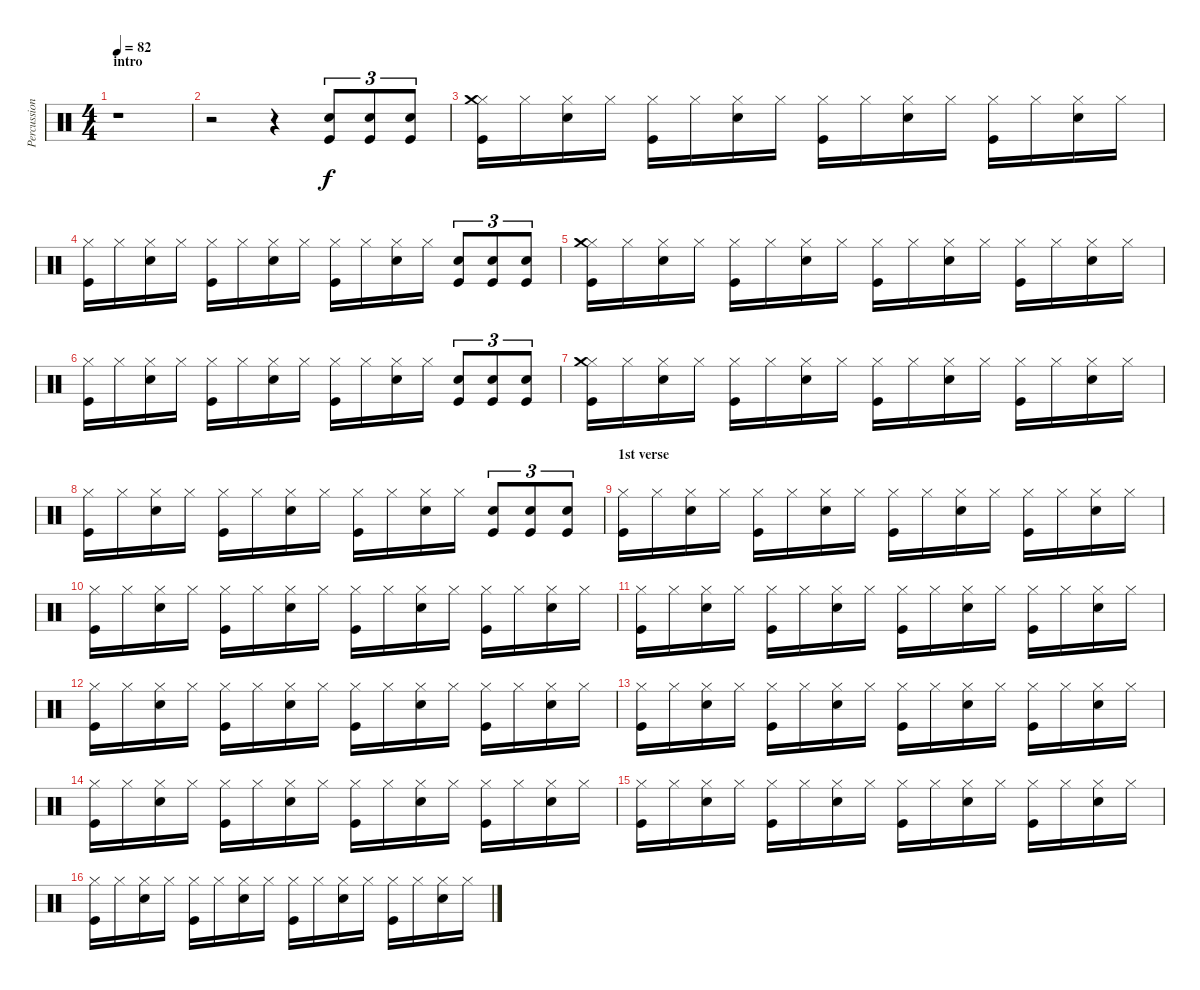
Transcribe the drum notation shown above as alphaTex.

\track ("Percussions" "Percussion") {instrument percussion}
\staff {score}
\articulation defaults
\ts (4 4)
\section ("" "intro")
\tempo 82
\clef neutral
\ks c
r.1{dy f} |
r.2 r.4 ("Snare (hit) 2" "Kick (hit)").8{tu (3 2)} ("Snare (hit) 2" "Kick (hit)").8{tu (3 2)} ("Snare (hit) 2" "Kick (hit)").8{tu (3 2)} |
("Hi-Hat (closed)" "Crash medium (hit)" "Kick (hit)").16 "Hi-Hat (closed)".16 ("Hi-Hat (closed)" "Snare (hit) 2").16 "Hi-Hat (closed)".16 ("Hi-Hat (closed)" "Kick (hit)").16 "Hi-Hat (closed)".16 ("Hi-Hat (closed)" "Snare (hit) 2").16 "Hi-Hat (closed)".16 ("Hi-Hat (closed)" "Kick (hit)").16 "Hi-Hat (closed)".16 ("Hi-Hat (closed)" "Snare (hit) 2").16 "Hi-Hat (closed)".16 ("Hi-Hat (closed)" "Kick (hit)").16 "Hi-Hat (closed)".16 ("Hi-Hat (closed)" "Snare (hit) 2").16 "Hi-Hat (closed)".16 |
("Hi-Hat (closed)" "Kick (hit)").16 "Hi-Hat (closed)".16 ("Hi-Hat (closed)" "Snare (hit) 2").16 "Hi-Hat (closed)".16 ("Hi-Hat (closed)" "Kick (hit)").16 "Hi-Hat (closed)".16 ("Hi-Hat (closed)" "Snare (hit) 2").16 "Hi-Hat (closed)".16 ("Hi-Hat (closed)" "Kick (hit)").16 "Hi-Hat (closed)".16 ("Hi-Hat (closed)" "Snare (hit) 2").16 "Hi-Hat (closed)".16 ("Snare (hit) 2" "Kick (hit)").8{tu (3 2)} ("Snare (hit) 2" "Kick (hit)").8{tu (3 2)} ("Snare (hit) 2" "Kick (hit)").8{tu (3 2)} |
("Hi-Hat (closed)" "Crash medium (hit)" "Kick (hit)").16 "Hi-Hat (closed)".16 ("Hi-Hat (closed)" "Snare (hit) 2").16 "Hi-Hat (closed)".16 ("Hi-Hat (closed)" "Kick (hit)").16 "Hi-Hat (closed)".16 ("Hi-Hat (closed)" "Snare (hit) 2").16 "Hi-Hat (closed)".16 ("Hi-Hat (closed)" "Kick (hit)").16 "Hi-Hat (closed)".16 ("Hi-Hat (closed)" "Snare (hit) 2").16 "Hi-Hat (closed)".16 ("Hi-Hat (closed)" "Kick (hit)").16 "Hi-Hat (closed)".16 ("Hi-Hat (closed)" "Snare (hit) 2").16 "Hi-Hat (closed)".16 |
("Hi-Hat (closed)" "Kick (hit)").16 "Hi-Hat (closed)".16 ("Hi-Hat (closed)" "Snare (hit) 2").16 "Hi-Hat (closed)".16 ("Hi-Hat (closed)" "Kick (hit)").16 "Hi-Hat (closed)".16 ("Hi-Hat (closed)" "Snare (hit) 2").16 "Hi-Hat (closed)".16 ("Hi-Hat (closed)" "Kick (hit)").16 "Hi-Hat (closed)".16 ("Hi-Hat (closed)" "Snare (hit) 2").16 "Hi-Hat (closed)".16 ("Snare (hit) 2" "Kick (hit)").8{tu (3 2)} ("Snare (hit) 2" "Kick (hit)").8{tu (3 2)} ("Snare (hit) 2" "Kick (hit)").8{tu (3 2)} |
("Hi-Hat (closed)" "Crash medium (hit)" "Kick (hit)").16 "Hi-Hat (closed)".16 ("Hi-Hat (closed)" "Snare (hit) 2").16 "Hi-Hat (closed)".16 ("Hi-Hat (closed)" "Kick (hit)").16 "Hi-Hat (closed)".16 ("Hi-Hat (closed)" "Snare (hit) 2").16 "Hi-Hat (closed)".16 ("Hi-Hat (closed)" "Kick (hit)").16 "Hi-Hat (closed)".16 ("Hi-Hat (closed)" "Snare (hit) 2").16 "Hi-Hat (closed)".16 ("Hi-Hat (closed)" "Kick (hit)").16 "Hi-Hat (closed)".16 ("Hi-Hat (closed)" "Snare (hit) 2").16 "Hi-Hat (closed)".16 |
("Hi-Hat (closed)" "Kick (hit)").16 "Hi-Hat (closed)".16 ("Hi-Hat (closed)" "Snare (hit) 2").16 "Hi-Hat (closed)".16 ("Hi-Hat (closed)" "Kick (hit)").16 "Hi-Hat (closed)".16 ("Hi-Hat (closed)" "Snare (hit) 2").16 "Hi-Hat (closed)".16 ("Hi-Hat (closed)" "Kick (hit)").16 "Hi-Hat (closed)".16 ("Hi-Hat (closed)" "Snare (hit) 2").16 "Hi-Hat (closed)".16 ("Snare (hit) 2" "Kick (hit)").8{tu (3 2)} ("Snare (hit) 2" "Kick (hit)").8{tu (3 2)} ("Snare (hit) 2" "Kick (hit)").8{tu (3 2)} |
\section ("" "1st verse")
("Hi-Hat (closed)" "Kick (hit)").16 "Hi-Hat (closed)".16 ("Hi-Hat (closed)" "Snare (hit) 2").16 "Hi-Hat (closed)".16 ("Hi-Hat (closed)" "Kick (hit)").16 "Hi-Hat (closed)".16 ("Hi-Hat (closed)" "Snare (hit) 2").16 "Hi-Hat (closed)".16 ("Hi-Hat (closed)" "Kick (hit)").16 "Hi-Hat (closed)".16 ("Hi-Hat (closed)" "Snare (hit) 2").16 "Hi-Hat (closed)".16 ("Hi-Hat (closed)" "Kick (hit)").16 "Hi-Hat (closed)".16 ("Hi-Hat (closed)" "Snare (hit) 2").16 "Hi-Hat (closed)".16 |
("Hi-Hat (closed)" "Kick (hit)").16 "Hi-Hat (closed)".16 ("Hi-Hat (closed)" "Snare (hit) 2").16 "Hi-Hat (closed)".16 ("Hi-Hat (closed)" "Kick (hit)").16 "Hi-Hat (closed)".16 ("Hi-Hat (closed)" "Snare (hit) 2").16 "Hi-Hat (closed)".16 ("Hi-Hat (closed)" "Kick (hit)").16 "Hi-Hat (closed)".16 ("Hi-Hat (closed)" "Snare (hit) 2").16 "Hi-Hat (closed)".16 ("Hi-Hat (closed)" "Kick (hit)").16 "Hi-Hat (closed)".16 ("Hi-Hat (closed)" "Snare (hit) 2").16 "Hi-Hat (closed)".16 |
("Hi-Hat (closed)" "Kick (hit)").16 "Hi-Hat (closed)".16 ("Hi-Hat (closed)" "Snare (hit) 2").16 "Hi-Hat (closed)".16 ("Hi-Hat (closed)" "Kick (hit)").16 "Hi-Hat (closed)".16 ("Hi-Hat (closed)" "Snare (hit) 2").16 "Hi-Hat (closed)".16 ("Hi-Hat (closed)" "Kick (hit)").16 "Hi-Hat (closed)".16 ("Hi-Hat (closed)" "Snare (hit) 2").16 "Hi-Hat (closed)".16 ("Hi-Hat (closed)" "Kick (hit)").16 "Hi-Hat (closed)".16 ("Hi-Hat (closed)" "Snare (hit) 2").16 "Hi-Hat (closed)".16 |
("Hi-Hat (closed)" "Kick (hit)").16 "Hi-Hat (closed)".16 ("Hi-Hat (closed)" "Snare (hit) 2").16 "Hi-Hat (closed)".16 ("Hi-Hat (closed)" "Kick (hit)").16 "Hi-Hat (closed)".16 ("Hi-Hat (closed)" "Snare (hit) 2").16 "Hi-Hat (closed)".16 ("Hi-Hat (closed)" "Kick (hit)").16 "Hi-Hat (closed)".16 ("Hi-Hat (closed)" "Snare (hit) 2").16 "Hi-Hat (closed)".16 ("Hi-Hat (closed)" "Kick (hit)").16 "Hi-Hat (closed)".16 ("Hi-Hat (closed)" "Snare (hit) 2").16 "Hi-Hat (closed)".16 |
("Hi-Hat (closed)" "Kick (hit)").16 "Hi-Hat (closed)".16 ("Hi-Hat (closed)" "Snare (hit) 2").16 "Hi-Hat (closed)".16 ("Hi-Hat (closed)" "Kick (hit)").16 "Hi-Hat (closed)".16 ("Hi-Hat (closed)" "Snare (hit) 2").16 "Hi-Hat (closed)".16 ("Hi-Hat (closed)" "Kick (hit)").16 "Hi-Hat (closed)".16 ("Hi-Hat (closed)" "Snare (hit) 2").16 "Hi-Hat (closed)".16 ("Hi-Hat (closed)" "Kick (hit)").16 "Hi-Hat (closed)".16 ("Hi-Hat (closed)" "Snare (hit) 2").16 "Hi-Hat (closed)".16 |
("Hi-Hat (closed)" "Kick (hit)").16 "Hi-Hat (closed)".16 ("Hi-Hat (closed)" "Snare (hit) 2").16 "Hi-Hat (closed)".16 ("Hi-Hat (closed)" "Kick (hit)").16 "Hi-Hat (closed)".16 ("Hi-Hat (closed)" "Snare (hit) 2").16 "Hi-Hat (closed)".16 ("Hi-Hat (closed)" "Kick (hit)").16 "Hi-Hat (closed)".16 ("Hi-Hat (closed)" "Snare (hit) 2").16 "Hi-Hat (closed)".16 ("Hi-Hat (closed)" "Kick (hit)").16 "Hi-Hat (closed)".16 ("Hi-Hat (closed)" "Snare (hit) 2").16 "Hi-Hat (closed)".16 |
("Hi-Hat (closed)" "Kick (hit)").16 "Hi-Hat (closed)".16 ("Hi-Hat (closed)" "Snare (hit) 2").16 "Hi-Hat (closed)".16 ("Hi-Hat (closed)" "Kick (hit)").16 "Hi-Hat (closed)".16 ("Hi-Hat (closed)" "Snare (hit) 2").16 "Hi-Hat (closed)".16 ("Hi-Hat (closed)" "Kick (hit)").16 "Hi-Hat (closed)".16 ("Hi-Hat (closed)" "Snare (hit) 2").16 "Hi-Hat (closed)".16 ("Hi-Hat (closed)" "Kick (hit)").16 "Hi-Hat (closed)".16 ("Hi-Hat (closed)" "Snare (hit) 2").16 "Hi-Hat (closed)".16 |
("Hi-Hat (closed)" "Kick (hit)").16 "Hi-Hat (closed)".16 ("Hi-Hat (closed)" "Snare (hit) 2").16 "Hi-Hat (closed)".16 ("Hi-Hat (closed)" "Kick (hit)").16 "Hi-Hat (closed)".16 ("Hi-Hat (closed)" "Snare (hit) 2").16 "Hi-Hat (closed)".16 ("Hi-Hat (closed)" "Kick (hit)").16 "Hi-Hat (closed)".16 ("Hi-Hat (closed)" "Snare (hit) 2").16 "Hi-Hat (closed)".16 ("Hi-Hat (closed)" "Kick (hit)").16 "Hi-Hat (closed)".16 ("Hi-Hat (closed)" "Snare (hit) 2").16 "Hi-Hat (closed)".16
